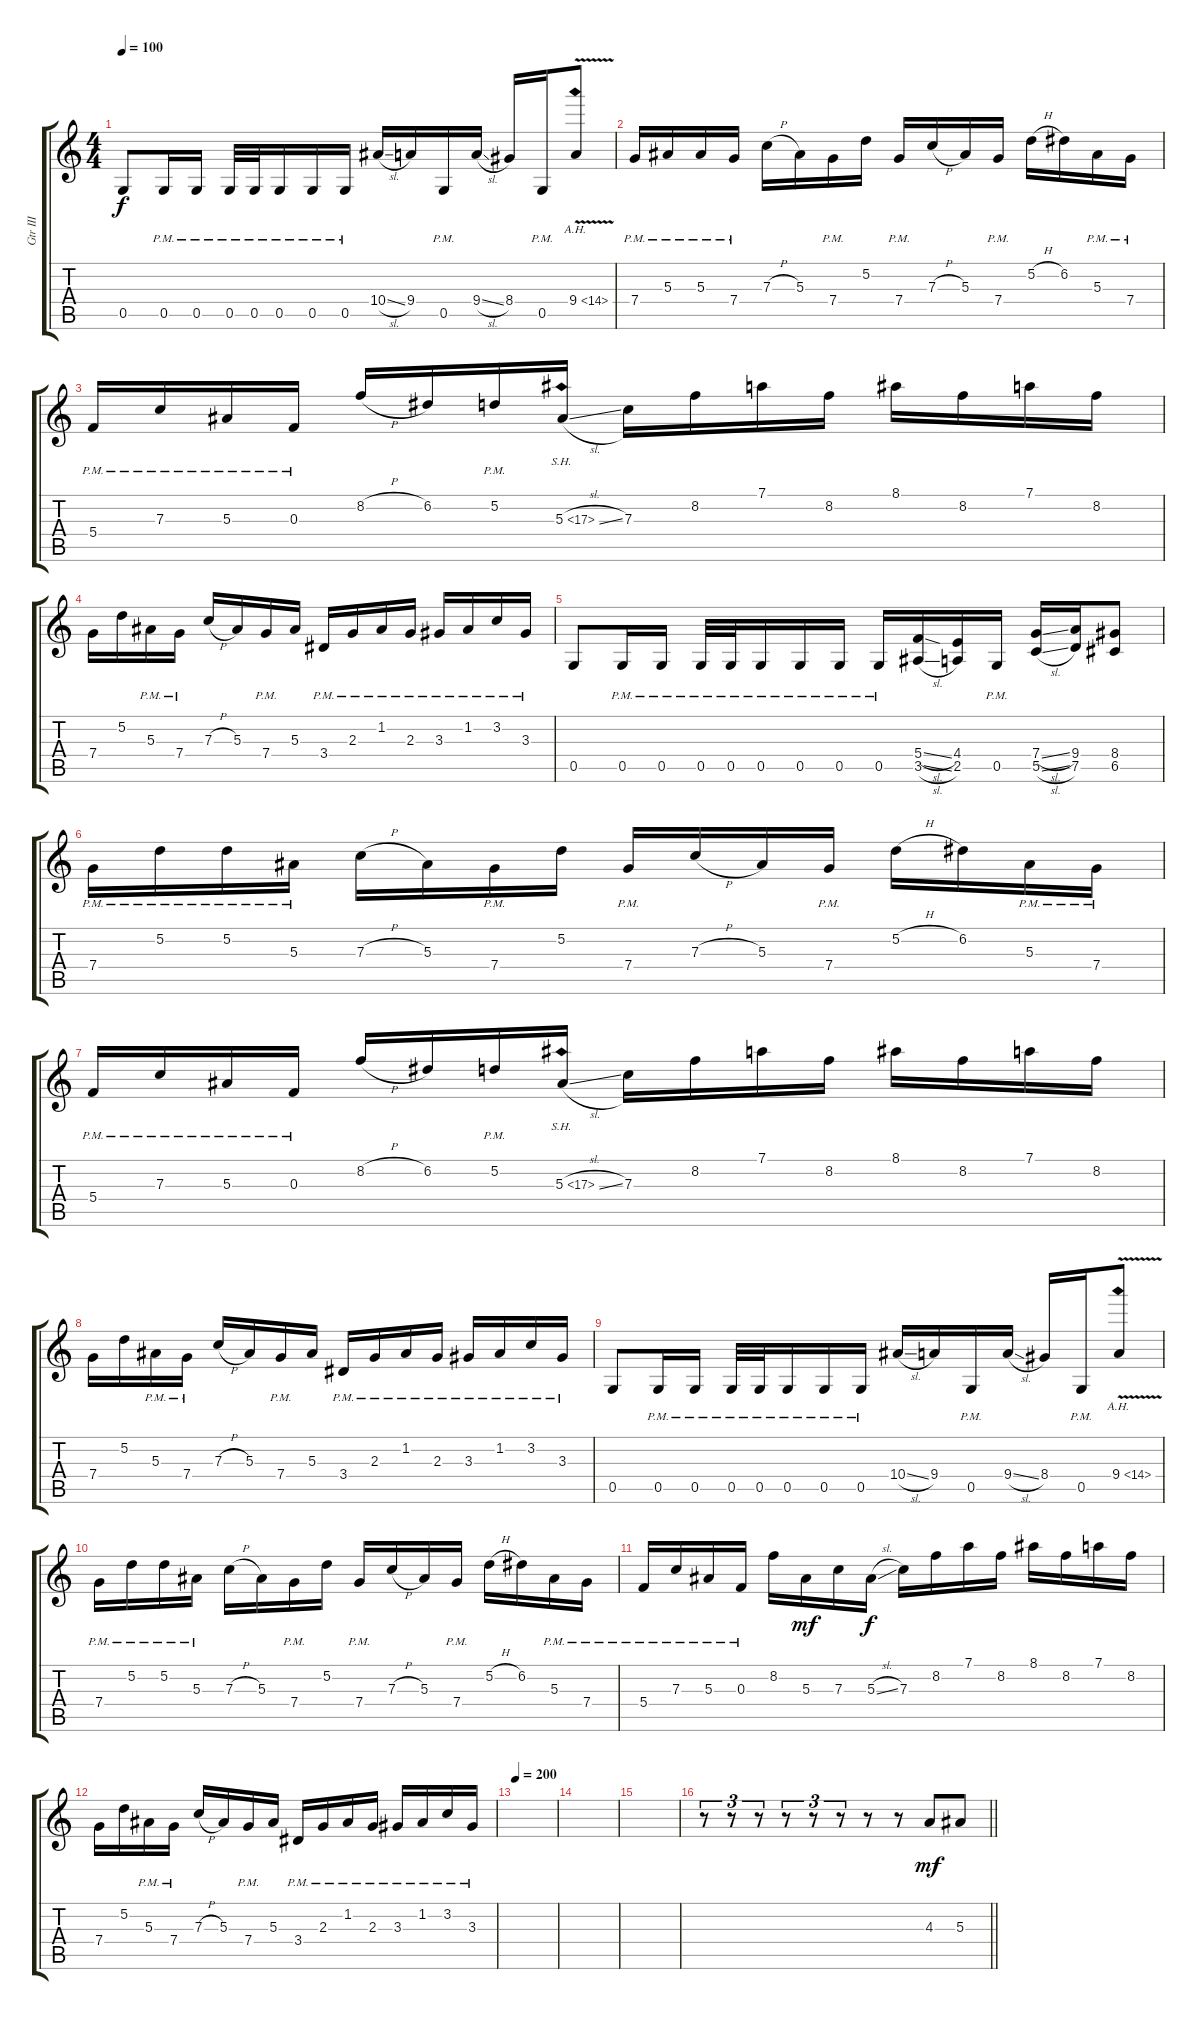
\track ("Gtr III" "Gtr III") {instrument distortionguitar}
\staff {score tabs}
\tuning (D4 A3 F3 C3 G2 D2) {hide}
\ts (4 4)
\tempo 100
\clef g2
\ks c
0.5.8{dy f} 0.5{pm}.16 0.5{pm}.16 0.5{pm}.32 0.5{pm}.32 0.5{pm}.16 0.5{pm}.16 0.5{pm}.16 10.4{sl}.16 9.4.16 0.5{pm}.16 9.4{sl}.16 8.4.16 0.5{pm}.16 9.4{ah 5 v}.8 |
7.4{pm}.16 5.3{pm}.16 5.3{pm}.16 7.4{pm}.16 7.3{h}.16 5.3.16 7.4{pm}.16 5.2.16 7.4{pm}.16 7.3{h}.16 5.3.16 7.4{pm}.16 5.2{h}.16 6.2.16 5.3{pm}.16 7.4{pm}.16 |
5.4{pm}.16 7.3{pm}.16 5.3{pm}.16 0.3{pm}.16 8.2{h}.16 6.2.16 5.2{pm}.16 5.3{sh 12 sl}.16 7.3.16 8.2.16 7.1.16 8.2.16 8.1.16 8.2.16 7.1.16 8.2.16 |
7.4.16 5.2.16 5.3{pm}.16 7.4{pm}.16 7.3{h}.16 5.3.16 7.4{pm}.16 5.3.16 3.4{pm}.16 2.3{pm}.16 1.2{pm}.16 2.3{pm}.16 3.3{pm}.16 1.2{pm}.16 3.2{pm}.16 3.3{pm}.16 |
0.5.8 0.5{pm}.16 0.5{pm}.16 0.5{pm}.32 0.5{pm}.32 0.5{pm}.16 0.5{pm}.16 0.5{pm}.16 0.5{pm}.16 (5.4{sl} 3.5{sl}).16 (4.4 2.5).16 0.5{pm}.16 (7.4{sl} 5.5{sl}).16 (9.4 7.5).16 (8.4 6.5).8 |
7.4{pm}.16 5.2{pm}.16 5.2{pm}.16 5.3{pm}.16 7.3{h}.16 5.3.16 7.4{pm}.16 5.2.16 7.4{pm}.16 7.3{h}.16 5.3.16 7.4{pm}.16 5.2{h}.16 6.2.16 5.3{pm}.16 7.4{pm}.16 |
5.4{pm}.16 7.3{pm}.16 5.3{pm}.16 0.3{pm}.16 8.2{h}.16 6.2.16 5.2{pm}.16 5.3{sh 12 sl}.16 7.3.16 8.2.16 7.1.16 8.2.16 8.1.16 8.2.16 7.1.16 8.2.16 |
7.4.16 5.2.16 5.3{pm}.16 7.4{pm}.16 7.3{h}.16 5.3.16 7.4{pm}.16 5.3.16 3.4{pm}.16 2.3{pm}.16 1.2{pm}.16 2.3{pm}.16 3.3{pm}.16 1.2{pm}.16 3.2{pm}.16 3.3{pm}.16 |
0.5.8 0.5{pm}.16 0.5{pm}.16 0.5{pm}.32 0.5{pm}.32 0.5{pm}.16 0.5{pm}.16 0.5{pm}.16 10.4{sl}.16 9.4.16 0.5{pm}.16 9.4{sl}.16 8.4.16 0.5{pm}.16 9.4{ah 5 v}.8 |
7.4{pm}.16 5.2{pm}.16 5.2{pm}.16 5.3{pm}.16 7.3{h}.16 5.3.16 7.4{pm}.16 5.2.16 7.4{pm}.16 7.3{h}.16 5.3.16 7.4{pm}.16 5.2{h}.16 6.2.16 5.3{pm}.16 7.4{pm}.16 |
5.4{pm}.16 7.3{pm}.16 5.3{pm}.16 0.3{pm}.16 8.2.16 5.3.16{dy mf} 7.3.16 5.3{sl}.16{dy f} 7.3.16 8.2.16 7.1.16 8.2.16 8.1.16 8.2.16 7.1.16 8.2.16 |
7.4.16 5.2.16 5.3{pm}.16 7.4{pm}.16 7.3{h}.16 5.3.16 7.4{pm}.16 5.3.16 3.4{pm}.16 2.3{pm}.16 1.2{pm}.16 2.3{pm}.16 3.3{pm}.16 1.2{pm}.16 3.2{pm}.16 3.3{pm}.16 |
\tempo 200
|
|
|
\barLineRight lightlight
r.8{tu (3 2)} r.8{tu (3 2)} r.8{tu (3 2)} r.8{tu (3 2)} r.8{tu (3 2)} r.8{tu (3 2)} r.8 r.8 4.3.8{dy mf} 5.3.8
